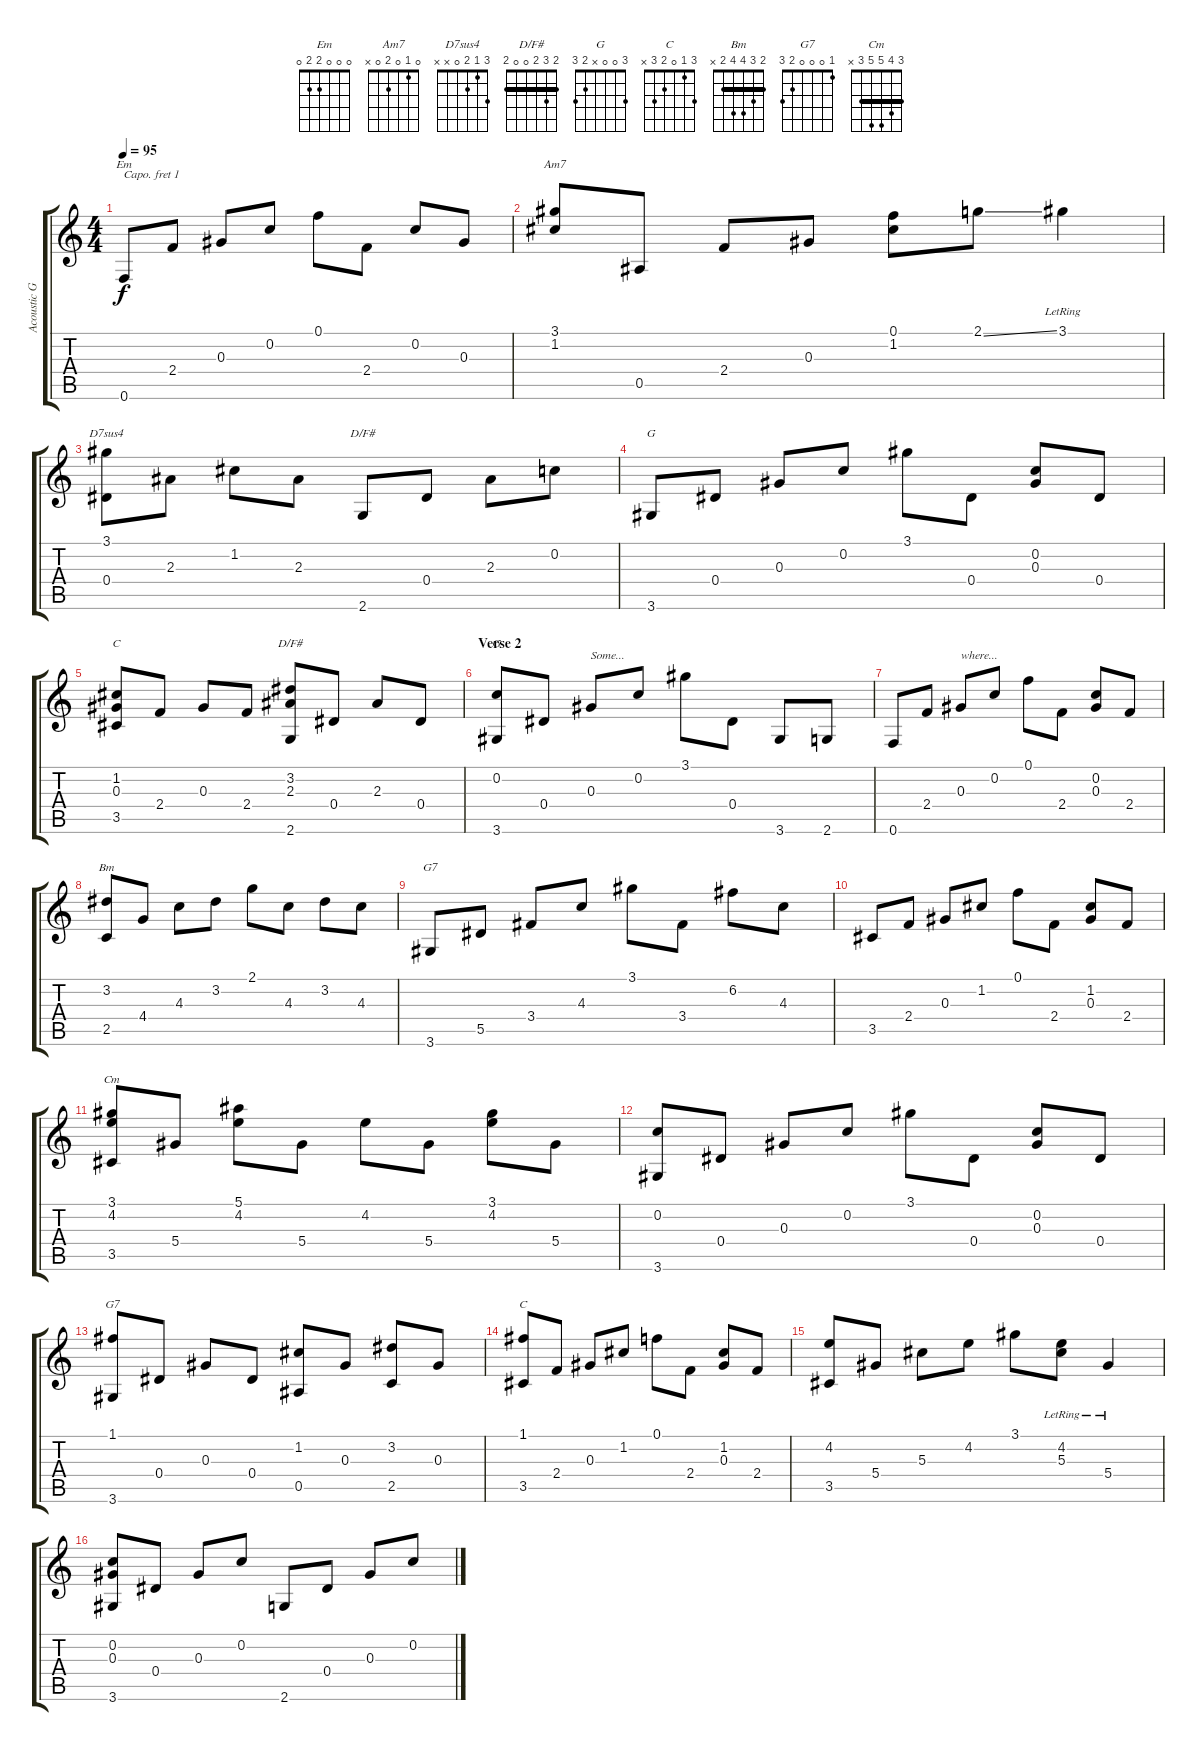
\track ("Acoustic Guitar" "Acoustic G") {instrument acousticguitarsteel}
\staff {score tabs}
\capo 1
\tuning (E4 B3 G3 D3 A2 E2) {hide}
\chord ("Em" 0 0 0 2 2 0)
\chord ("Am7" 0 1 0 2 0 x)
\chord ("D7sus4" 3 1 2 0 x x)
\chord ("D/F#" 2 3 2 x x 2)
\chord ("G" 3 0 0 0 2 3)
\chord ("C" 0 1 0 2 3 x)
\chord ("D/F#" 2 3 2 0 0 2) {barre 2}
\chord ("G" 3 0 0 x 2 3)
\chord ("Bm" 2 3 4 4 2 x) {barre 2}
\chord ("G7" 3 3 4 3 5 3) {barre 3}
\chord ("Cm" 3 4 5 5 3 x) {barre 3}
\chord ("G7" 1 0 0 0 2 3)
\chord ("C" 3 1 0 2 3 x)
\ts (4 4)
\tempo 95
\clef g2
\ks c
0.6.8{ch "Em" dy f} 2.4.8 0.3.8 0.2.8 0.1.8 2.4.8 0.2.8 0.3.8 |
(3.1 1.2).8{ch "Am7"} 0.5.8 2.4.8 0.3.8 (0.1 1.2).8 2.1{ss}.8 3.1{lr}.4 |
(3.1 0.4).8{ch "D7sus4"} 2.3.8 1.2.8 2.3.8 2.6.8{ch "D/F#"} 0.4.8 2.3.8 0.2.8 |
3.6.8{ch "G"} 0.4.8 0.3.8 0.2.8 3.1.8 0.4.8 (0.2 0.3).8 0.4.8 |
(1.2 0.3 3.5).8{ch "C"} 2.4.8 0.3.8 2.4.8 (3.2 2.3 2.6).8{ch "D/F#"} 0.4.8 2.3.8 0.4.8 |
\section ("" "Verse 2")
(0.2 3.6).8{ch "G"} 0.4.8 0.3.8{txt "Some..."} 0.2.8 3.1.8 0.4.8 3.6.8 2.6.8 |
0.6.8 2.4.8 0.3.8{txt "where..."} 0.2.8 0.1.8 2.4.8 (0.2 0.3).8 2.4.8 |
(3.2 2.5).8{ch "Bm"} 4.4.8 4.3.8 3.2.8 2.1.8 4.3.8 3.2.8 4.3.8 |
3.6.8{ch "G7"} 5.5.8 3.4.8 4.3.8 3.1.8 3.4.8 6.2.8 4.3.8 |
3.5.8 2.4.8 0.3.8 1.2.8 0.1.8 2.4.8 (1.2 0.3).8 2.4.8 |
(3.1 4.2 3.5).8{ch "Cm"} 5.4.8 (5.1 4.2).8 5.4.8 4.2.8 5.4.8 (3.1 4.2).8 5.4.8 |
(0.2 3.6).8 0.4.8 0.3.8 0.2.8 3.1.8 0.4.8 (0.2 0.3).8 0.4.8 |
(1.1 3.6).8{ch "G7"} 0.4.8 0.3.8 0.4.8 (1.2 0.5).8 0.3.8 (3.2 2.5).8 0.3.8 |
(1.1 3.5).8{ch "C"} 2.4.8 0.3.8 1.2.8 0.1.8 2.4.8 (1.2 0.3).8 2.4.8 |
(4.2 3.5).8 5.4.8 5.3.8 4.2.8 3.1.8 (4.2{lr} 5.3{lr}).8 5.4{lr}.4 |
(0.2 0.3 3.6).8 0.4.8 0.3.8 0.2.8 2.6.8 0.4.8 0.3.8 0.2.8
